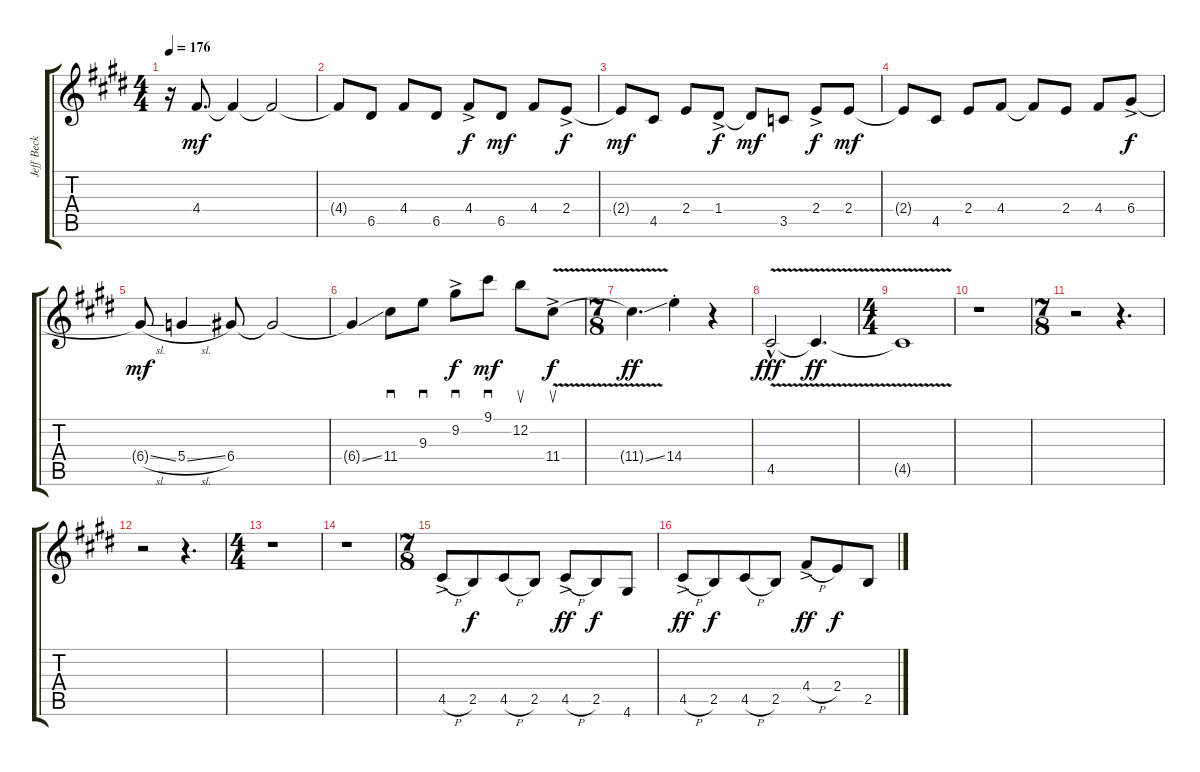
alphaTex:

\track ("Jeff Beck Lead Guitar" "Jeff Beck ") {instrument overdrivenguitar}
\staff {score tabs}
\tuning (E4 B3 G3 D3 A2 E2) {hide}
\ts (4 4)
\tempo 176
\clef g2
\ks e
r.16{dy mf} 4.4.8{d} 4.4{t}.4 4.4{t}.2 |
4.4{t}.8 6.5.8 4.4.8 6.5.8 4.4{ac}.8{dy f} 6.5.8{dy mf} 4.4.8 2.4{ac}.8{dy f} |
2.4{t}.8{dy mf} 4.5.8 2.4.8 1.4{ac}.8{dy f} 1.4{t}.8{dy mf} 3.5.8 2.4{ac}.8{dy f} 2.4.8{dy mf} |
2.4{t}.8 4.5.8 2.4.8 4.4.8 4.4{t}.8 2.4.8 4.4.8 6.4{ac}.8{dy f} |
6.4{sl t}.8{dy mf} 5.4{sl}.4 6.4.8 6.4{t}.2 |
6.4{ss t}.4 11.4.8{sd} 9.3.8{sd} 9.2{ac}.8{sd dy f} 9.1.8{sd dy mf} 12.2.8{su} 11.4{v ac}.8{su dy f} |
\ts (7 8)
11.4{ss t}.4{d dy ff} 14.4{st}.4 r.4 |
4.5{v hac}.2{dy fff} 4.5{v t}.4{d dy ff} |
\ts (4 4)
4.5{v t}.1 |
r.1 |
\ts (7 8)
r.2 r.4{d} |
r.2 r.4{d} |
\ts (4 4)
r.1 |
r.1 |
\ts (7 8)
4.5{h ac}.8 2.5.8{dy f} 4.5{h}.8 2.5.8 4.5{h ac}.8{dy ff} 2.5.8{dy f} 4.6.8 |
4.5{h ac}.8{dy ff} 2.5.8{dy f} 4.5{h}.8 2.5.8 4.4{h ac}.8{dy ff} 2.4.8{dy f} 2.5.8
